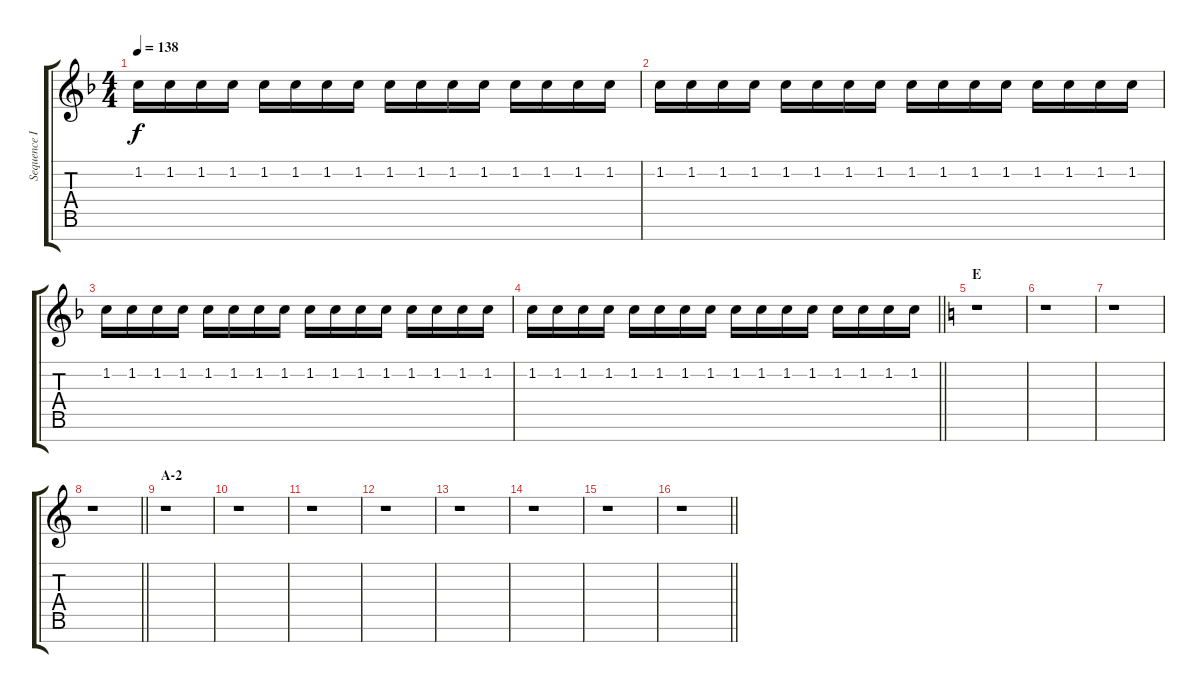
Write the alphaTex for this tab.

\track ("Sequence II" "Sequence I") {instrument lead1square}
\staff {score tabs}
\tuning (E5 B4 G4 D4 A3 E3 B2) {hide}
\ts (4 4)
\tempo 138
\clef g2
\ks f
1.2.16{dy f} 1.2.16 1.2.16 1.2.16 1.2.16 1.2.16 1.2.16 1.2.16 1.2.16 1.2.16 1.2.16 1.2.16 1.2.16 1.2.16 1.2.16 1.2.16 |
1.2.16 1.2.16 1.2.16 1.2.16 1.2.16 1.2.16 1.2.16 1.2.16 1.2.16 1.2.16 1.2.16 1.2.16 1.2.16 1.2.16 1.2.16 1.2.16 |
1.2.16 1.2.16 1.2.16 1.2.16 1.2.16 1.2.16 1.2.16 1.2.16 1.2.16 1.2.16 1.2.16 1.2.16 1.2.16 1.2.16 1.2.16 1.2.16 |
\barLineRight lightlight
1.2.16 1.2.16 1.2.16 1.2.16 1.2.16 1.2.16 1.2.16 1.2.16 1.2.16 1.2.16 1.2.16 1.2.16 1.2.16 1.2.16 1.2.16 1.2.16 |
\section ("" "E")
\ks c
r.1 |
r.1 |
r.1 |
\barLineRight lightlight
r.1 |
\section ("" "A-2")
r.1 |
r.1 |
r.1 |
r.1 |
r.1 |
r.1 |
r.1 |
\barLineRight lightlight
r.1
